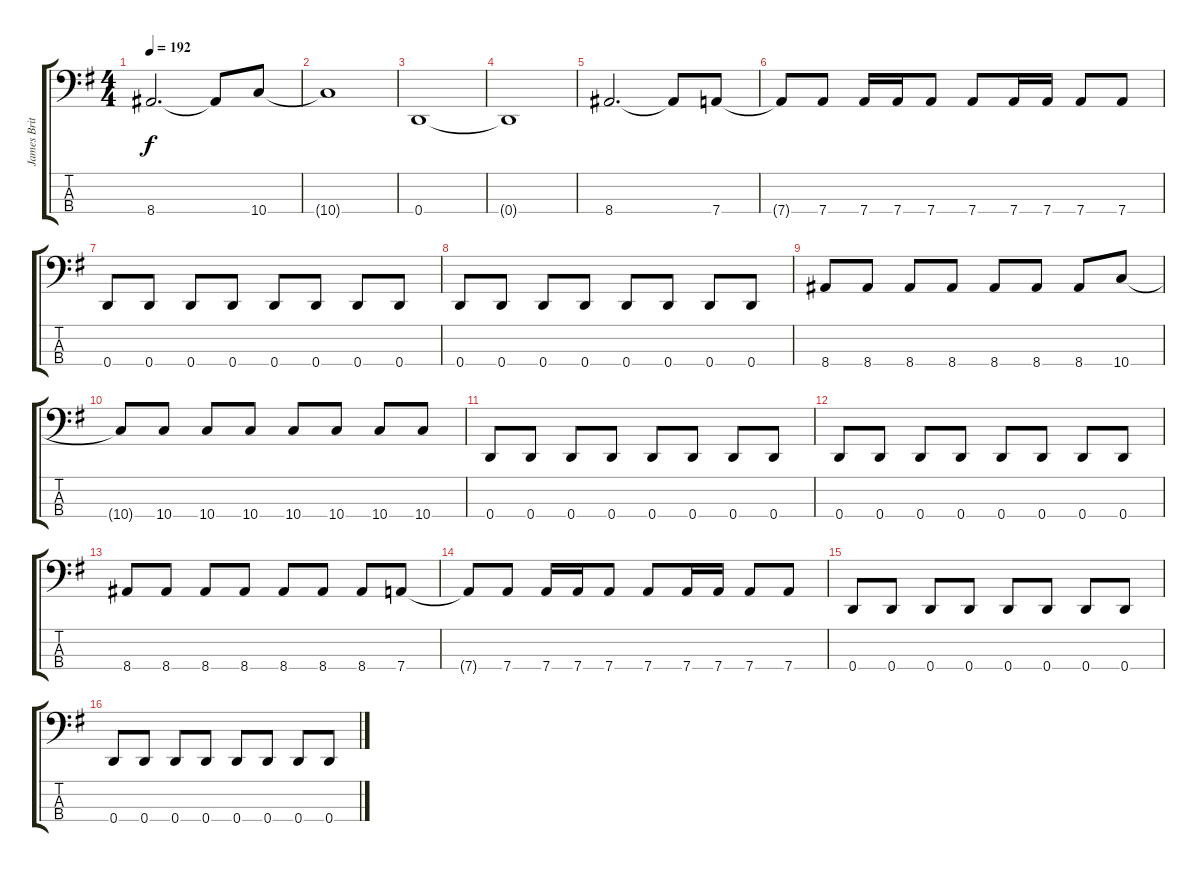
\track ("James Britton" "James Brit") {instrument electricbasspick}
\staff {score tabs}
\tuning (F2 C2 G1 D1) {hide}
\ts (4 4)
\tempo 192
\clef f4
\ks g
8.4.2{d dy f} 8.4{t}.8 10.4.8 |
10.4{t}.1 |
0.4.1 |
0.4{t}.1 |
8.4.2{d} 8.4{t}.8 7.4.8 |
7.4{t}.8 7.4.8 7.4.16 7.4.16 7.4.8 7.4.8 7.4.16 7.4.16 7.4.8 7.4.8 |
0.4.8 0.4.8 0.4.8 0.4.8 0.4.8 0.4.8 0.4.8 0.4.8 |
0.4.8 0.4.8 0.4.8 0.4.8 0.4.8 0.4.8 0.4.8 0.4.8 |
8.4.8 8.4.8 8.4.8 8.4.8 8.4.8 8.4.8 8.4.8 10.4.8 |
10.4{t}.8 10.4.8 10.4.8 10.4.8 10.4.8 10.4.8 10.4.8 10.4.8 |
0.4.8 0.4.8 0.4.8 0.4.8 0.4.8 0.4.8 0.4.8 0.4.8 |
0.4.8 0.4.8 0.4.8 0.4.8 0.4.8 0.4.8 0.4.8 0.4.8 |
8.4.8 8.4.8 8.4.8 8.4.8 8.4.8 8.4.8 8.4.8 7.4.8 |
7.4{t}.8 7.4.8 7.4.16 7.4.16 7.4.8 7.4.8 7.4.16 7.4.16 7.4.8 7.4.8 |
0.4.8 0.4.8 0.4.8 0.4.8 0.4.8 0.4.8 0.4.8 0.4.8 |
0.4.8 0.4.8 0.4.8 0.4.8 0.4.8 0.4.8 0.4.8 0.4.8
